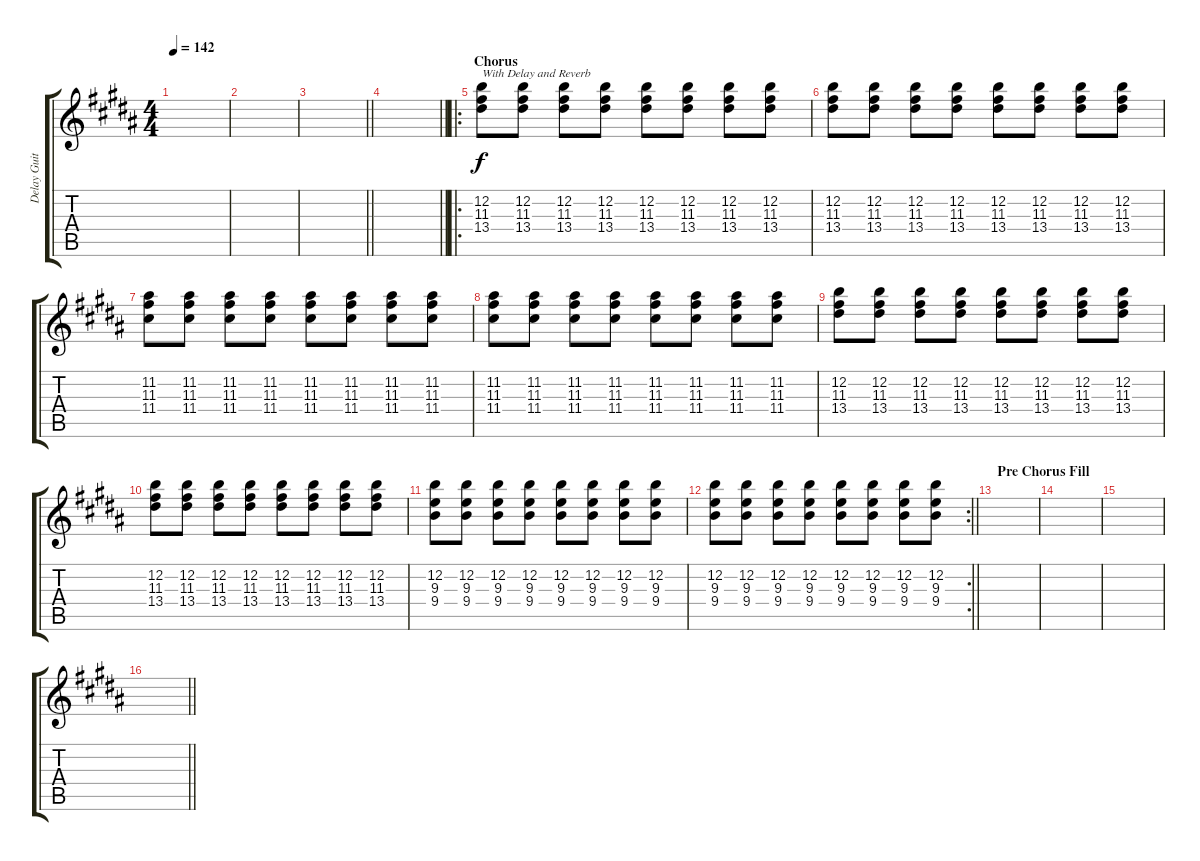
\track ("Delay Guitar 2" "Delay Guit") {instrument electricguitarclean}
\staff {score tabs}
\tuning (E4 B3 G3 D3 A2 E2) {hide}
\ts (4 4)
\tempo 142
\clef g2
\ks b
|
|
\barLineRight lightlight
|
\barLineRight lightlight
|
\ro
\section ("" "Chorus")
(12.2 11.3 13.4).8{txt "With Delay and Reverb"} (12.2 11.3 13.4).8 (12.2 11.3 13.4).8 (12.2 11.3 13.4).8 (12.2 11.3 13.4).8 (12.2 11.3 13.4).8 (12.2 11.3 13.4).8 (12.2 11.3 13.4).8 |
(12.2 11.3 13.4).8 (12.2 11.3 13.4).8 (12.2 11.3 13.4).8 (12.2 11.3 13.4).8 (12.2 11.3 13.4).8 (12.2 11.3 13.4).8 (12.2 11.3 13.4).8 (12.2 11.3 13.4).8 |
(11.2 11.3 11.4).8 (11.2 11.3 11.4).8 (11.2 11.3 11.4).8 (11.2 11.3 11.4).8 (11.2 11.3 11.4).8 (11.2 11.3 11.4).8 (11.2 11.3 11.4).8 (11.2 11.3 11.4).8 |
(11.2 11.3 11.4).8 (11.2 11.3 11.4).8 (11.2 11.3 11.4).8 (11.2 11.3 11.4).8 (11.2 11.3 11.4).8 (11.2 11.3 11.4).8 (11.2 11.3 11.4).8 (11.2 11.3 11.4).8 |
(12.2 11.3 13.4).8 (12.2 11.3 13.4).8 (12.2 11.3 13.4).8 (12.2 11.3 13.4).8 (12.2 11.3 13.4).8 (12.2 11.3 13.4).8 (12.2 11.3 13.4).8 (12.2 11.3 13.4).8 |
(12.2 11.3 13.4).8 (12.2 11.3 13.4).8 (12.2 11.3 13.4).8 (12.2 11.3 13.4).8 (12.2 11.3 13.4).8 (12.2 11.3 13.4).8 (12.2 11.3 13.4).8 (12.2 11.3 13.4).8 |
(12.2 9.3 9.4).8 (12.2 9.3 9.4).8 (12.2 9.3 9.4).8 (12.2 9.3 9.4).8 (12.2 9.3 9.4).8 (12.2 9.3 9.4).8 (12.2 9.3 9.4).8 (12.2 9.3 9.4).8 |
\rc 2
\barLineRight lightlight
(12.2 9.3 9.4).8 (12.2 9.3 9.4).8 (12.2 9.3 9.4).8 (12.2 9.3 9.4).8 (12.2 9.3 9.4).8 (12.2 9.3 9.4).8 (12.2 9.3 9.4).8 (12.2 9.3 9.4).8 |
\section ("" "Pre Chorus Fill")
|
|
|
\barLineRight lightlight
